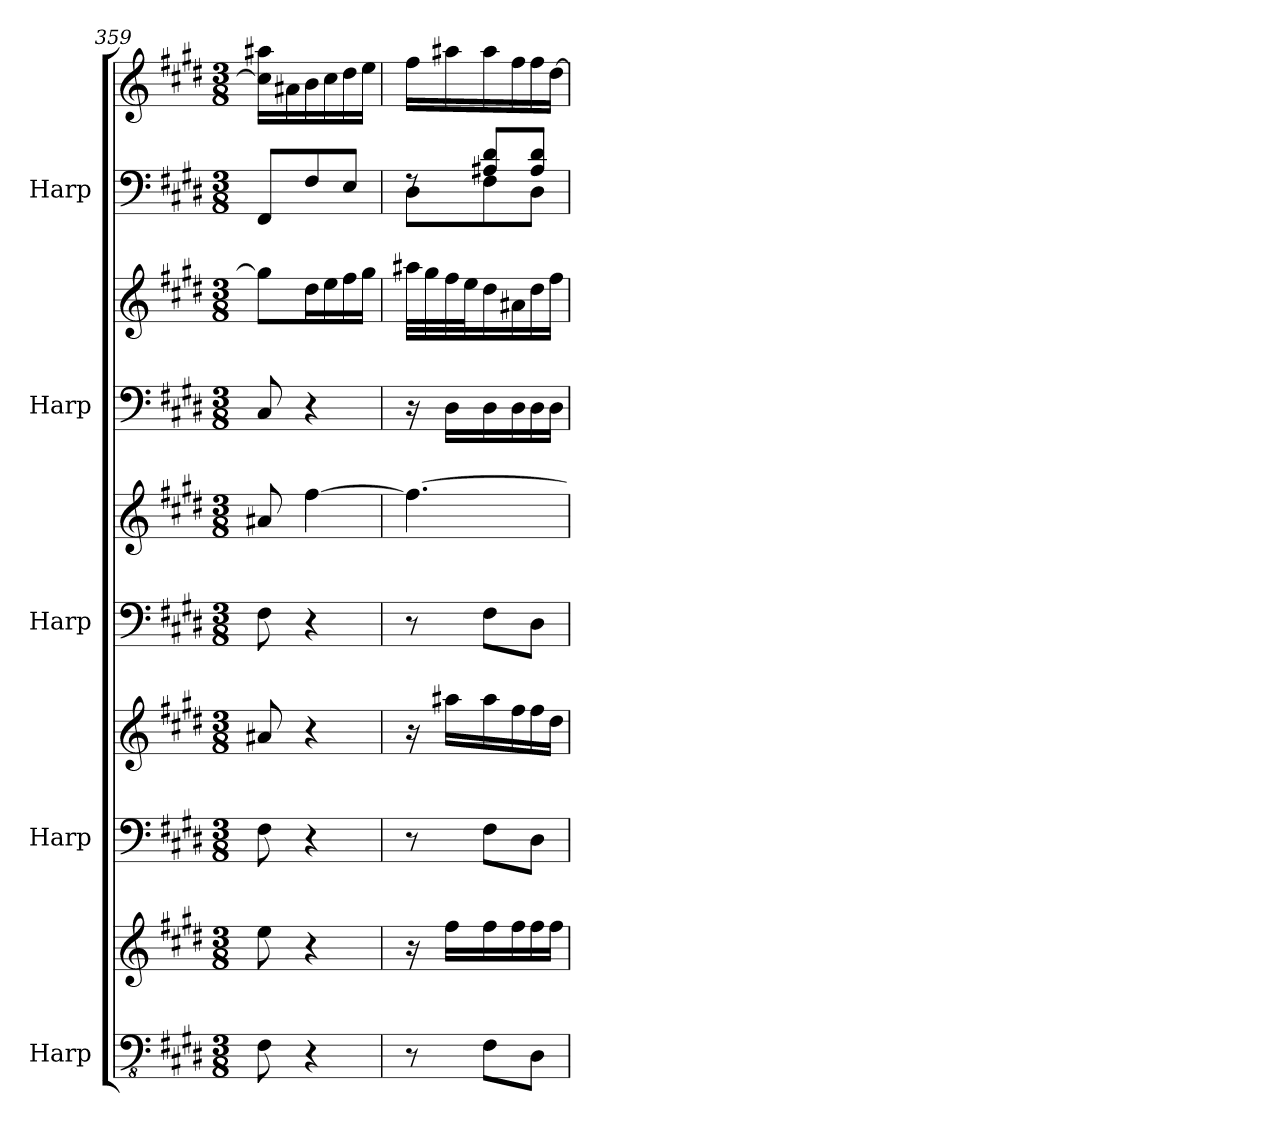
**kern	**kern	**kern	**kern	**kern	**kern	**kern	**kern	**kern	**kern
*part5	*part5	*part4	*part4	*part3	*part3	*part2	*part2	*part1	*part1
*staff10	*staff9	*staff8	*staff7	*staff6	*staff5	*staff4	*staff3	*staff2	*staff1
*I"Harp	*	*I"Harp	*	*I"Harp	*	*I"Harp	*	*I"Harp	*
*I'Hp	*	*I'Hp	*	*I'Hp	*	*I'Hp	*	*I'Hp	*
*clefFv4	*clefG2	*clefF4	*clefG2	*clefF4	*clefG2	*clefF4	*clefG2	*clefF4	*clefG2
*k[f#c#g#d#]	*k[f#c#g#d#]	*k[f#c#g#d#]	*k[f#c#g#d#]	*k[f#c#g#d#]	*k[f#c#g#d#]	*k[f#c#g#d#]	*k[f#c#g#d#]	*k[f#c#g#d#]	*k[f#c#g#d#]
*M3/8	*M3/8	*M3/8	*M3/8	*M3/8	*M3/8	*M3/8	*M3/8	*M3/8	*M3/8
=359	=359	=359	=359	=359	=359	=359	=359	=359	=359
8FF#\	8ee\	8F#\	8a#X/	8F#\	8a#X/	8C#/	8gg#\L]	8FF#/L	16cc#\] 16aa#X\LL
.	.	.	.	.	.	.	.	.	16a#X\
4r	4r	4r	4r	4r	[4ff#\	4r	16dd#\L	8F#/	16b\
.	.	.	.	.	.	.	16ee\	.	16cc#\
.	.	.	.	.	.	.	16ff#\	8E/J	16dd#\
.	.	.	.	.	.	.	16gg#\JJ	.	16ee\JJ
!!LO:PB:g=z
=360	=360	=360	=360	=360	=360	=360	=360	=360	=360
*	*	*	*	*	*	*	*	*^	*
8r	16r	8r	16r	8r	4.ff#\_	16r	32aa#X\LLL	8rF	8D#\L	16ff#\LL
.	.	.	.	.	.	.	32gg#\	.	.	.
.	16ff#\LL	.	16aa#X\LL	.	.	16D#\LL	32ff#\	.	.	16aa#X\
.	.	.	.	.	.	.	32ee\J	.	.	.
8FF#\L	16ff#\	8F#\L	16aa#\	8F#\L	.	16D#\	16dd#\	8A#X/ 8d#/L	8F#\	16aa#\
.	16ff#\	.	16ff#\	.	.	16D#\	16a#X\	.	.	16ff#\
8DD#\J	16ff#\	8D#\J	16ff#\	8D#\J	.	16D#\	16dd#\	8A#/ 8d#/J	8D#\J	16ff#\
.	16ff#\JJ	.	16dd#\JJ	.	.	16D#\JJ	16ff#\JJ	.	.	[16dd#\JJ
*	*	*	*	*	*	*	*	*v	*v	*
=	=	=	=	=	=	=	=	=	=
*-	*-	*-	*-	*-	*-	*-	*-	*-	*-
